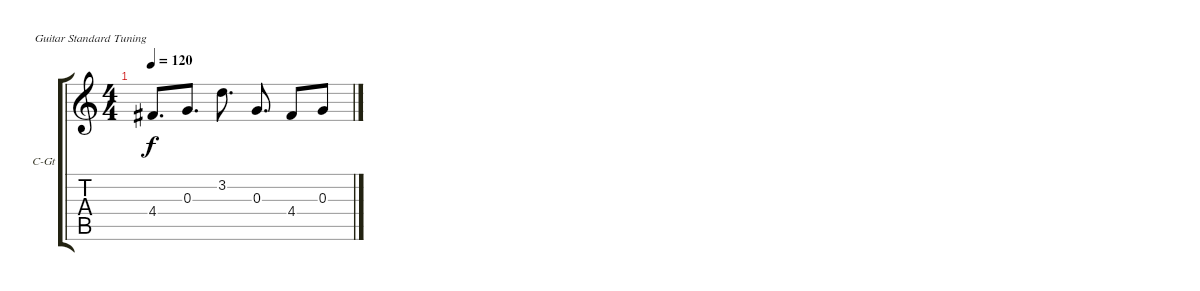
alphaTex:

\bracketExtendMode groupsimilarinstruments
\firstSystemTrackNameOrientation horizontal
\otherSystemsTrackNameOrientation horizontal
\track ("Clean Guitar" "C-Gt") {instrument electricguitarclean}
\staff {score tabs}
\tuning (E4 B3 G3 D3 A2 E2)
\ts (4 4)
\tempo 120
\clef g2
\ks c
4.4.8{d dy f} 0.3.8{d} 3.2.8{d} 0.3.8{d} 4.4.8 0.3.8
